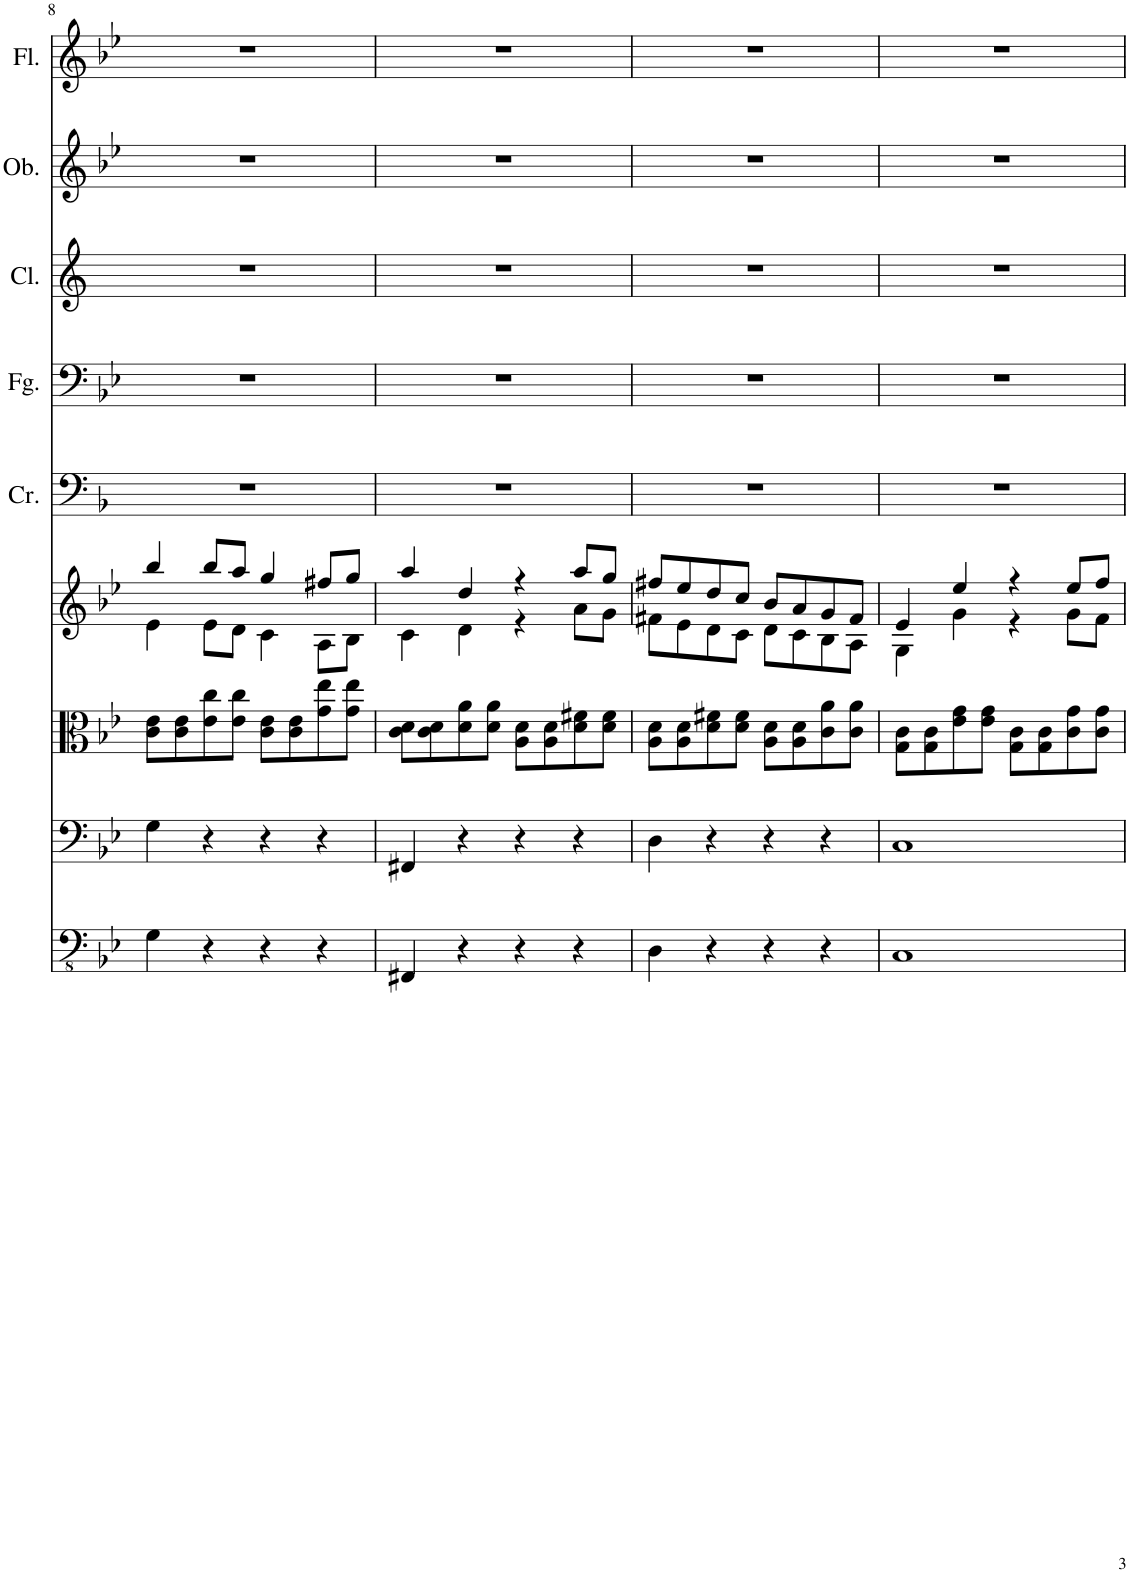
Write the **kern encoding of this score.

**kern	**kern	**kern	**kern	**kern	**kern	**kern	**kern	**kern
*part9	*part8	*part7	*part6	*part5	*part4	*part3	*part2	*part1
*staff9	*staff8	*staff7	*staff6	*staff5	*staff4	*staff3	*staff2	*staff1
*I"Basso	*I"Violoncello	*I"Viola	*I"Violino	*I"Corno in Fa	*I"Fagotto	*I"Clarinetto Soprano in Sib	*I"Oboe	*I"Flauto in Do
*	*	*	*	*I'Cr.	*I'Fg.	*I'Cl.	*I'Ob.	*I'Fl.
!!LO:PB:g=z
*clefFv4	*clefF4	*clefC3	*clefG2	*clefF4	*clefF4	*clefG2	*clefG2	*clefG2
*	*	*	*	*Trd4c7	*	*Trd1c2	*	*
*k[b-e-]	*k[b-e-]	*k[b-e-]	*k[b-e-]	*k[b-]	*k[b-e-]	*k[]	*k[b-e-]	*k[b-e-]
*M2/2	*M2/2	*M2/2	*M2/2	*M2/2	*M2/2	*M2/2	*M2/2	*M2/2
=8	=8	=8	=8	=8	=8	=8	=8	=8
*	*	*	*^	*	*	*	*	*
4GG\	4G\	8c\ 8e-\L	4bb-/	4e-\	1r	1r	1r	1r	1r
.	.	8c\ 8e-\	.	.	.	.	.	.	.
4r	4r	8e-\ 8cc\	8bb-/L	8e-\L	.	.	.	.	.
.	.	8e-\ 8cc\J	8aa/J	8d\J	.	.	.	.	.
4r	4r	8c\ 8e-\L	4gg/	4c\	.	.	.	.	.
.	.	8c\ 8e-\	.	.	.	.	.	.	.
4r	4r	8g\ 8ee-\	8ff#X/L	8A\L	.	.	.	.	.
.	.	8g\ 8ee-\J	8gg/J	8B-\J	.	.	.	.	.
=9	=9	=9	=9	=9	=9	=9	=9	=9	=9
4FFF#X/	4FF#X/	8c\ 8d\L	4aa/	4c\	1r	1r	1r	1r	1r
.	.	8c\ 8d\	.	.	.	.	.	.	.
4r	4r	8d\ 8a\	4dd/	4d\	.	.	.	.	.
.	.	8d\ 8a\J	.	.	.	.	.	.	.
4r	4r	8A\ 8d\L	4r	4r	.	.	.	.	.
.	.	8A\ 8d\	.	.	.	.	.	.	.
4r	4r	8d\ 8f#X\	8aa/L	8a\L	.	.	.	.	.
.	.	8d\ 8f#\J	8gg/J	8g\J	.	.	.	.	.
=10	=10	=10	=10	=10	=10	=10	=10	=10	=10
4DD\	4D\	8A\ 8d\L	8ff#X/L	8f#X\L	1r	1r	1r	1r	1r
.	.	8A\ 8d\	8ee-/	8e-\	.	.	.	.	.
4r	4r	8d\ 8f#X\	8dd/	8d\	.	.	.	.	.
.	.	8d\ 8f#\J	8cc/J	8c\J	.	.	.	.	.
4r	4r	8A\ 8d\L	8b-/L	8d\L	.	.	.	.	.
.	.	8A\ 8d\	8a/	8c\	.	.	.	.	.
4r	4r	8c\ 8a\	8g/	8B-\	.	.	.	.	.
.	.	8c\ 8a\J	8f#/J	8A\J	.	.	.	.	.
=11	=11	=11	=11	=11	=11	=11	=11	=11	=11
1CC	1C	8G\ 8c\L	4e-/	4G\	1r	1r	1r	1r	1r
.	.	8G\ 8c\	.	.	.	.	.	.	.
.	.	8e-\ 8g\	4ee-/	4g\	.	.	.	.	.
.	.	8e-\ 8g\J	.	.	.	.	.	.	.
.	.	8G\ 8c\L	4r	4r	.	.	.	.	.
.	.	8G\ 8c\	.	.	.	.	.	.	.
.	.	8c\ 8g\	8ee-/L	8g\L	.	.	.	.	.
.	.	8c\ 8g\J	8ff/J	8f\J	.	.	.	.	.
*	*	*	*v	*v	*	*	*	*	*
=	=	=	=	=	=	=	=	=
*-	*-	*-	*-	*-	*-	*-	*-	*-
